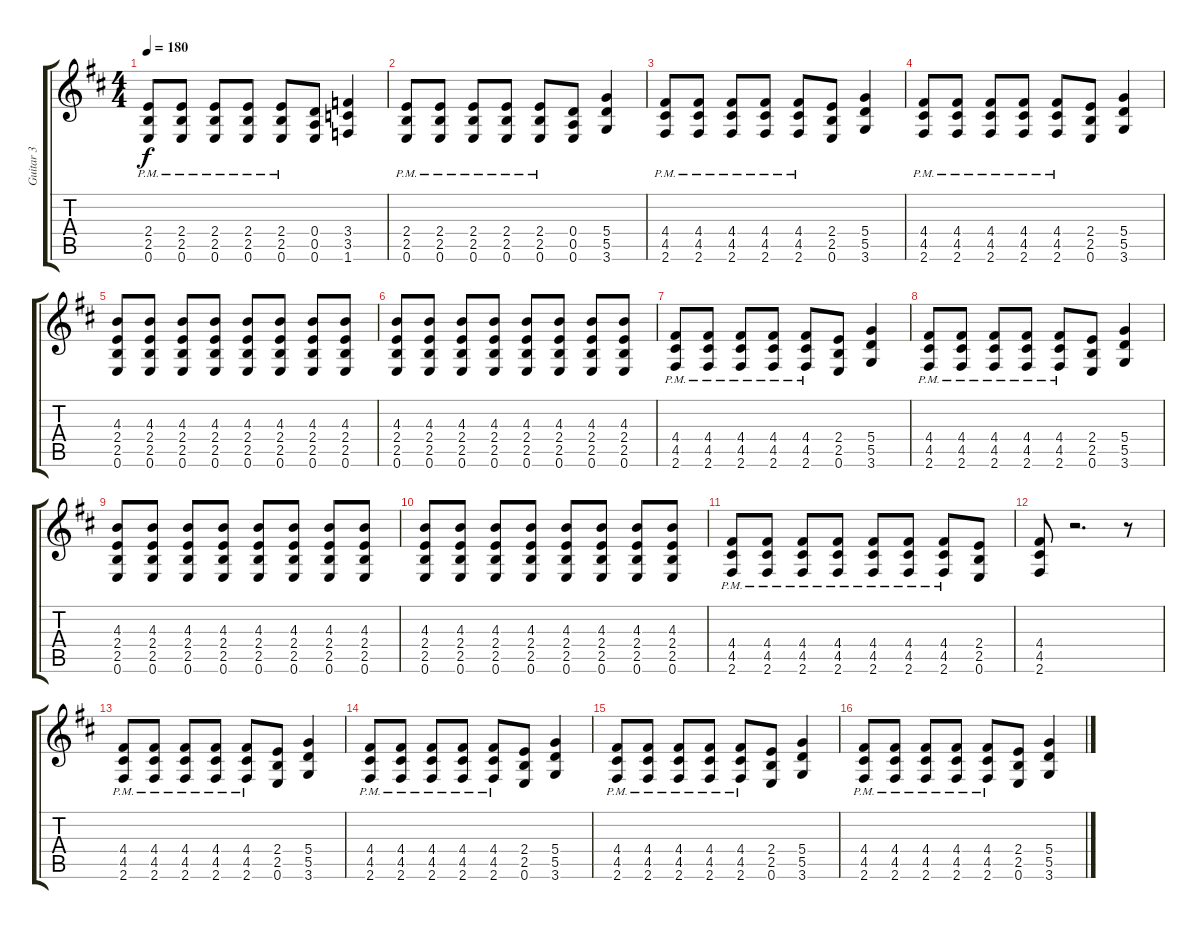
\track ("Guitar 3" "Guitar 3") {instrument distortionguitar}
\staff {score tabs}
\tuning (E4 B3 G3 D3 A2 E2) {hide}
\ts (4 4)
\tempo 180
\clef g2
\ks d
(2.4{pm} 2.5{pm} 0.6{pm}).8{dy f} (2.4{pm} 2.5{pm} 0.6{pm}).8 (2.4{pm} 2.5{pm} 0.6{pm}).8 (2.4{pm} 2.5{pm} 0.6{pm}).8 (2.4{pm} 2.5{pm} 0.6{pm}).8 (0.4 0.5 0.6).8 (3.4 3.5 1.6).4 |
(2.4{pm} 2.5{pm} 0.6{pm}).8 (2.4{pm} 2.5{pm} 0.6{pm}).8 (2.4{pm} 2.5{pm} 0.6{pm}).8 (2.4{pm} 2.5{pm} 0.6{pm}).8 (2.4{pm} 2.5{pm} 0.6{pm}).8 (0.4 0.5 0.6).8 (5.4 5.5 3.6).4 |
(4.4{pm} 4.5{pm} 2.6{pm}).8 (4.4{pm} 4.5{pm} 2.6{pm}).8 (4.4{pm} 4.5{pm} 2.6{pm}).8 (4.4{pm} 4.5{pm} 2.6{pm}).8 (4.4{pm} 4.5{pm} 2.6{pm}).8 (2.4 2.5 0.6).8 (5.4 5.5 3.6).4 |
(4.4{pm} 4.5{pm} 2.6{pm}).8 (4.4{pm} 4.5{pm} 2.6{pm}).8 (4.4{pm} 4.5{pm} 2.6{pm}).8 (4.4{pm} 4.5{pm} 2.6{pm}).8 (4.4{pm} 4.5{pm} 2.6{pm}).8 (2.4 2.5 0.6).8 (5.4 5.5 3.6).4 |
(4.3 2.4 2.5 0.6).8 (4.3 2.4 2.5 0.6).8 (4.3 2.4 2.5 0.6).8 (4.3 2.4 2.5 0.6).8 (4.3 2.4 2.5 0.6).8 (4.3 2.4 2.5 0.6).8 (4.3 2.4 2.5 0.6).8 (4.3 2.4 2.5 0.6).8 |
(4.3 2.4 2.5 0.6).8 (4.3 2.4 2.5 0.6).8 (4.3 2.4 2.5 0.6).8 (4.3 2.4 2.5 0.6).8 (4.3 2.4 2.5 0.6).8 (4.3 2.4 2.5 0.6).8 (4.3 2.4 2.5 0.6).8 (4.3 2.4 2.5 0.6).8 |
(4.4{pm} 4.5{pm} 2.6{pm}).8 (4.4{pm} 4.5{pm} 2.6{pm}).8 (4.4{pm} 4.5{pm} 2.6{pm}).8 (4.4{pm} 4.5{pm} 2.6{pm}).8 (4.4{pm} 4.5{pm} 2.6{pm}).8 (2.4 2.5 0.6).8 (5.4 5.5 3.6).4 |
(4.4{pm} 4.5{pm} 2.6{pm}).8 (4.4{pm} 4.5{pm} 2.6{pm}).8 (4.4{pm} 4.5{pm} 2.6{pm}).8 (4.4{pm} 4.5{pm} 2.6{pm}).8 (4.4{pm} 4.5{pm} 2.6{pm}).8 (2.4 2.5 0.6).8 (5.4 5.5 3.6).4 |
(4.3 2.4 2.5 0.6).8 (4.3 2.4 2.5 0.6).8 (4.3 2.4 2.5 0.6).8 (4.3 2.4 2.5 0.6).8 (4.3 2.4 2.5 0.6).8 (4.3 2.4 2.5 0.6).8 (4.3 2.4 2.5 0.6).8 (4.3 2.4 2.5 0.6).8 |
(4.3 2.4 2.5 0.6).8 (4.3 2.4 2.5 0.6).8 (4.3 2.4 2.5 0.6).8 (4.3 2.4 2.5 0.6).8 (4.3 2.4 2.5 0.6).8 (4.3 2.4 2.5 0.6).8 (4.3 2.4 2.5 0.6).8 (4.3 2.4 2.5 0.6).8 |
(4.4{pm} 4.5{pm} 2.6{pm}).8 (4.4{pm} 4.5{pm} 2.6{pm}).8 (4.4{pm} 4.5{pm} 2.6{pm}).8 (4.4{pm} 4.5{pm} 2.6{pm}).8 (4.4{pm} 4.5{pm} 2.6{pm}).8 (4.4{pm} 4.5{pm} 2.6{pm}).8 (4.4{pm} 4.5{pm} 2.6{pm}).8 (2.4 2.5 0.6).8 |
(4.4 4.5 2.6).8 r.2{d} r.8 |
(4.4{pm} 4.5{pm} 2.6{pm}).8 (4.4{pm} 4.5{pm} 2.6{pm}).8 (4.4{pm} 4.5{pm} 2.6{pm}).8 (4.4{pm} 4.5{pm} 2.6{pm}).8 (4.4{pm} 4.5{pm} 2.6{pm}).8 (2.4 2.5 0.6).8 (5.4 5.5 3.6).4 |
(4.4{pm} 4.5{pm} 2.6{pm}).8 (4.4{pm} 4.5{pm} 2.6{pm}).8 (4.4{pm} 4.5{pm} 2.6{pm}).8 (4.4{pm} 4.5{pm} 2.6{pm}).8 (4.4{pm} 4.5{pm} 2.6{pm}).8 (2.4 2.5 0.6).8 (5.4 5.5 3.6).4 |
(4.4{pm} 4.5{pm} 2.6{pm}).8 (4.4{pm} 4.5{pm} 2.6{pm}).8 (4.4{pm} 4.5{pm} 2.6{pm}).8 (4.4{pm} 4.5{pm} 2.6{pm}).8 (4.4{pm} 4.5{pm} 2.6{pm}).8 (2.4 2.5 0.6).8 (5.4 5.5 3.6).4 |
(4.4{pm} 4.5{pm} 2.6{pm}).8 (4.4{pm} 4.5{pm} 2.6{pm}).8 (4.4{pm} 4.5{pm} 2.6{pm}).8 (4.4{pm} 4.5{pm} 2.6{pm}).8 (4.4{pm} 4.5{pm} 2.6{pm}).8 (2.4 2.5 0.6).8 (5.4 5.5 3.6).4
